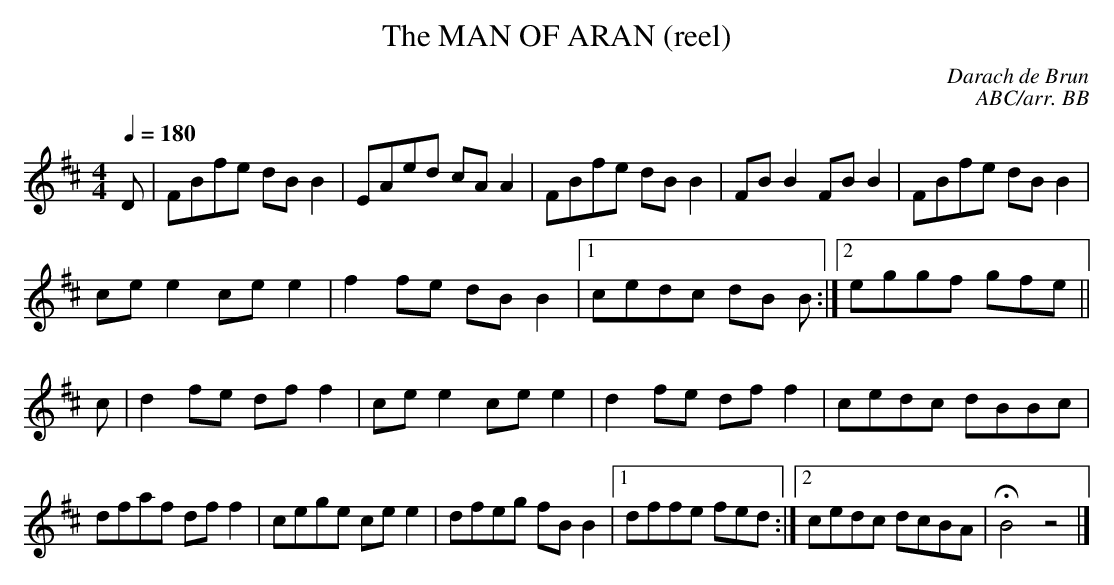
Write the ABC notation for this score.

X:1
T:MAN OF ARAN (reel), The
C:Darach de Brun
C:ABC/arr. BB
Q:1/4=180
M:4/4
L:1/8
K:D
D|FBfe dB B2|EAed cA A2|FBfe dB B2|FB B2 FB B2|FBfe dB B2|
ce e2 ce e2|f2 fe dB B2|1 cedc dB B :|2 eggf gfe ||
c|d2 fe df f2|ce e2 ce e2|d2 fe df f2|cedc dBBc|
dfaf df f2|cege ce e2|dfeg fB B2|1 dffe fed :|\
[2 cedc dcBA|HB4z4|]
